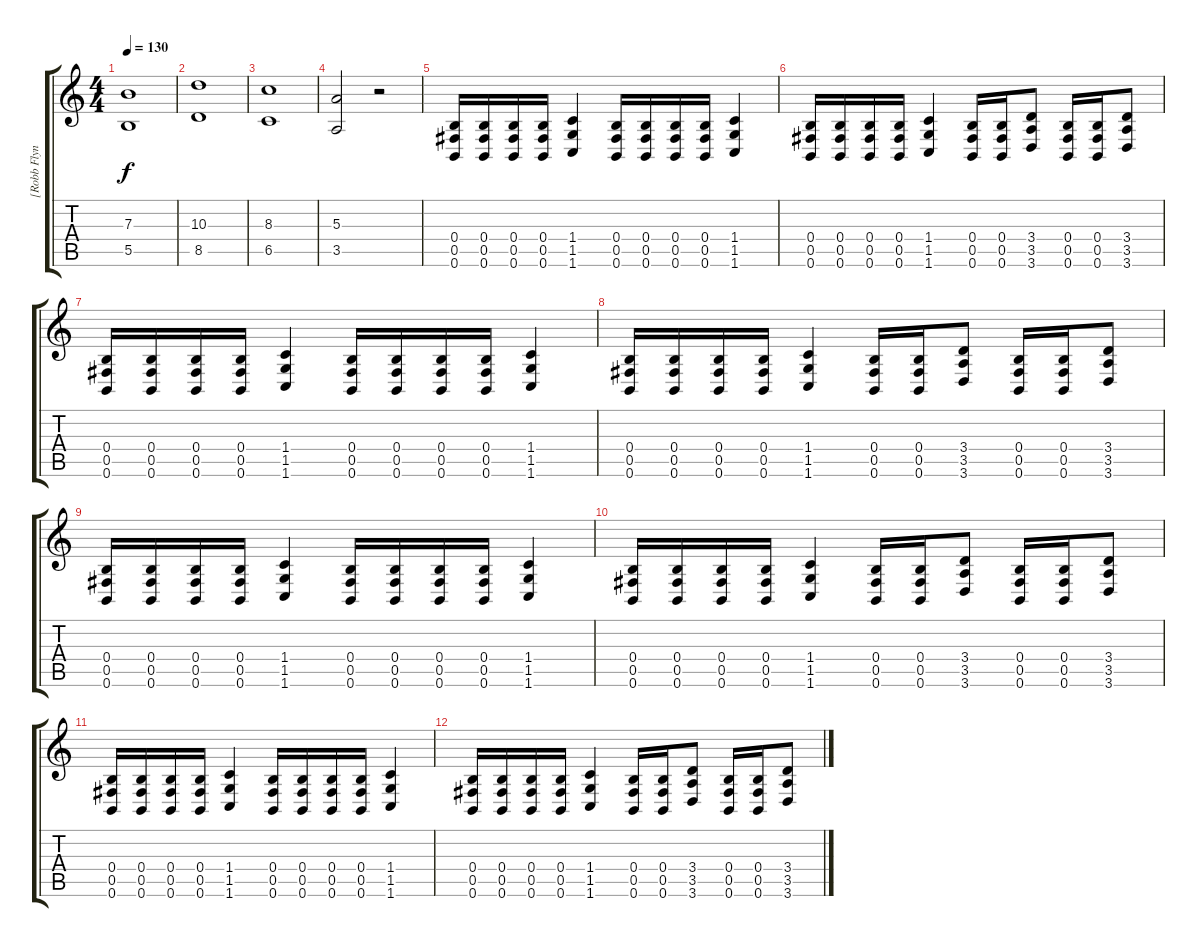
\track ("[Robb Flynn] Guitar" "[Robb Flyn") {instrument overdrivenguitar}
\staff {score tabs}
\tuning (Db4 Ab3 E3 B2 Gb2 B1) {hide}
\ts (4 4)
\tempo 130
\clef g2
\ks c
(7.3 5.5).1{dy f} |
(10.3 8.5).1 |
(8.3 6.5).1 |
(5.3 3.5).2 r.2 |
(0.4 0.5 0.6).16 (0.4 0.5 0.6).16 (0.4 0.5 0.6).16 (0.4 0.5 0.6).16 (1.4 1.5 1.6).4 (0.4 0.5 0.6).16 (0.4 0.5 0.6).16 (0.4 0.5 0.6).16 (0.4 0.5 0.6).16 (1.4 1.5 1.6).4 |
(0.4 0.5 0.6).16 (0.4 0.5 0.6).16 (0.4 0.5 0.6).16 (0.4 0.5 0.6).16 (1.4 1.5 1.6).4 (0.4 0.5 0.6).16 (0.4 0.5 0.6).16 (3.4 3.5 3.6).8 (0.4 0.5 0.6).16 (0.4 0.5 0.6).16 (3.4 3.5 3.6).8 |
(0.4 0.5 0.6).16 (0.4 0.5 0.6).16 (0.4 0.5 0.6).16 (0.4 0.5 0.6).16 (1.4 1.5 1.6).4 (0.4 0.5 0.6).16 (0.4 0.5 0.6).16 (0.4 0.5 0.6).16 (0.4 0.5 0.6).16 (1.4 1.5 1.6).4 |
(0.4 0.5 0.6).16 (0.4 0.5 0.6).16 (0.4 0.5 0.6).16 (0.4 0.5 0.6).16 (1.4 1.5 1.6).4 (0.4 0.5 0.6).16 (0.4 0.5 0.6).16 (3.4 3.5 3.6).8 (0.4 0.5 0.6).16 (0.4 0.5 0.6).16 (3.4 3.5 3.6).8 |
(0.4 0.5 0.6).16 (0.4 0.5 0.6).16 (0.4 0.5 0.6).16 (0.4 0.5 0.6).16 (1.4 1.5 1.6).4 (0.4 0.5 0.6).16 (0.4 0.5 0.6).16 (0.4 0.5 0.6).16 (0.4 0.5 0.6).16 (1.4 1.5 1.6).4 |
(0.4 0.5 0.6).16 (0.4 0.5 0.6).16 (0.4 0.5 0.6).16 (0.4 0.5 0.6).16 (1.4 1.5 1.6).4 (0.4 0.5 0.6).16 (0.4 0.5 0.6).16 (3.4 3.5 3.6).8 (0.4 0.5 0.6).16 (0.4 0.5 0.6).16 (3.4 3.5 3.6).8 |
(0.4 0.5 0.6).16 (0.4 0.5 0.6).16 (0.4 0.5 0.6).16 (0.4 0.5 0.6).16 (1.4 1.5 1.6).4 (0.4 0.5 0.6).16 (0.4 0.5 0.6).16 (0.4 0.5 0.6).16 (0.4 0.5 0.6).16 (1.4 1.5 1.6).4 |
(0.4 0.5 0.6).16 (0.4 0.5 0.6).16 (0.4 0.5 0.6).16 (0.4 0.5 0.6).16 (1.4 1.5 1.6).4 (0.4 0.5 0.6).16 (0.4 0.5 0.6).16 (3.4 3.5 3.6).8 (0.4 0.5 0.6).16 (0.4 0.5 0.6).16 (3.4 3.5 3.6).8
